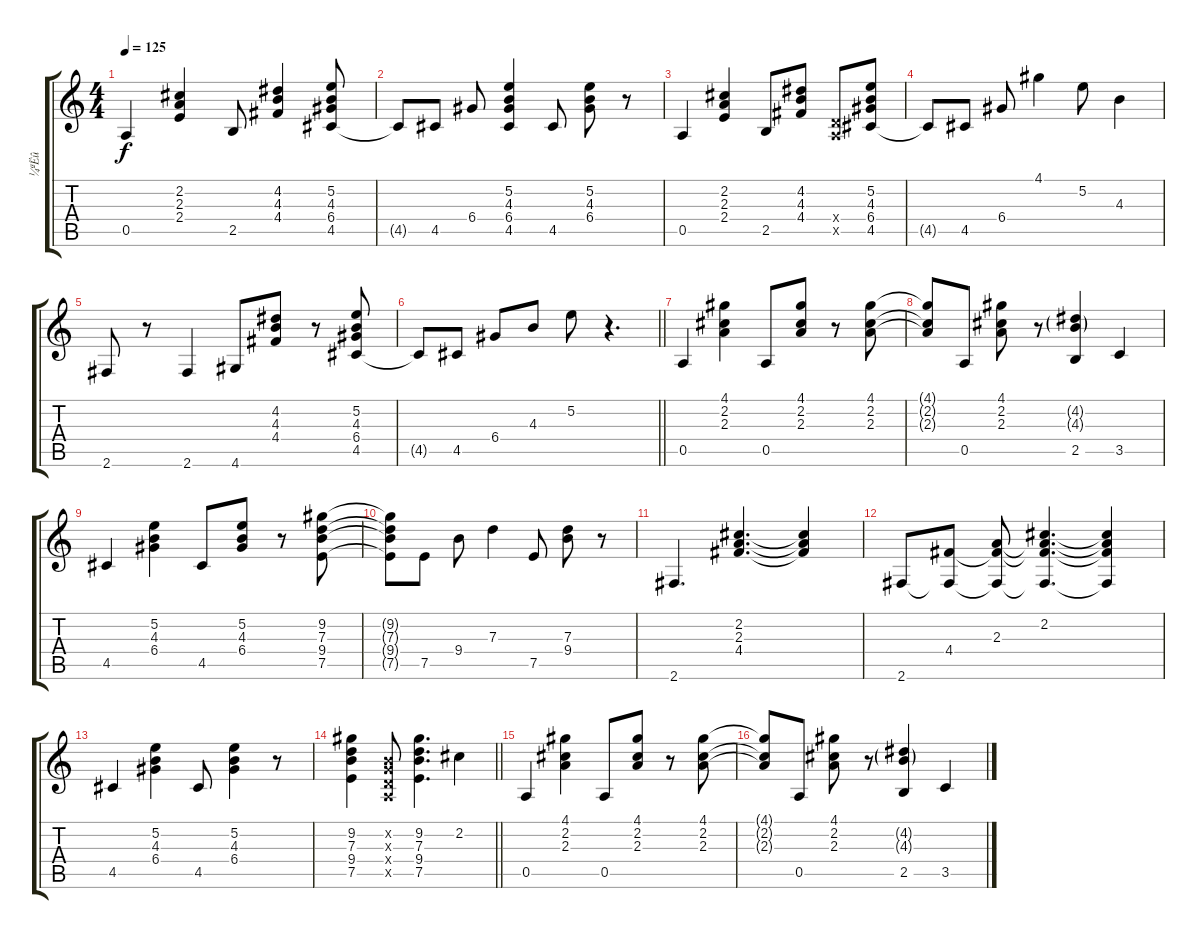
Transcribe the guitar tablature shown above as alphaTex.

\track ("¼ªËû" "¼ªËû") {instrument acousticguitarsteel}
\staff {score tabs}
\tuning (E4 B3 G3 D3 A2 E2) {hide}
\ts (4 4)
\tempo 125
\clef g2
\ks c
0.5.4{dy f} (2.2 2.3 2.4).4 2.5.8 (4.2 4.3 4.4).4 (5.2 4.3 6.4 4.5).8 |
4.5{t}.8 4.5.8 6.4.8 (5.2 4.3 6.4 4.5).4 4.5.8 (5.2 4.3 6.4).8 r.8 |
0.5.4 (2.2 2.3 2.4).4 2.5.8 (4.2 4.3 4.4).8 (0.4{x} 0.5{x}).8 (5.2 4.3 6.4 4.5).8 |
4.5{t}.8 4.5.8 6.4.8 4.1.4 5.2.8 4.3.4 |
2.6.8 r.8 2.6.4 4.6.8 (4.2 4.3 4.4).8 r.8 (5.2 4.3 6.4 4.5).8 |
\barLineRight lightlight
4.5{t}.8 4.5.8 6.4.8 4.3.8 5.2.8 r.4{d} |
0.5.4 (4.1 2.2 2.3).4 0.5.8 (4.1 2.2 2.3).8 r.8 (4.1 2.2 2.3).8 |
(4.1{t} 2.2{t} 2.3{t}).8 0.5.8 (4.1 2.2 2.3).8 r.8 (4.2{g} 4.3{g} 2.5).4 3.5.4 |
4.5.4 (5.2 4.3 6.4).4 4.5.8 (5.2 4.3 6.4).8 r.8 (9.2 7.3 9.4 7.5).8 |
(9.2{t} 7.3{t} 9.4{t} 7.5{t}).8 7.5.8 9.4.8 7.3.4 7.5.8 (7.3 9.4).8 r.8 |
2.6.4{d} (2.2 2.3 4.4).4{d} (2.2{t} 2.3{t} 4.4{t}).4 |
2.6.8 (4.4 2.6{t}).8 (2.3 4.4{t} 2.6{t}).8 (2.2 2.3{t} 4.4{t} 2.6{t}).4{d} (2.2{t} 2.3{t} 4.4{t} 2.6{t}).4 |
4.5.4 (5.2 4.3 6.4).4 4.5.8 (5.2 4.3 6.4).4 r.8 |
\barLineRight lightlight
(9.2 7.3 9.4 7.5).4 (0.2{x} 0.3{x} 0.4{x} 0.5{x}).8 (9.2 7.3 9.4 7.5).4{d} 2.2.4 |
0.5.4 (4.1 2.2 2.3).4 0.5.8 (4.1 2.2 2.3).8 r.8 (4.1 2.2 2.3).8 |
(4.1{t} 2.2{t} 2.3{t}).8 0.5.8 (4.1 2.2 2.3).8 r.8 (4.2{g} 4.3{g} 2.5).4 3.5.4
